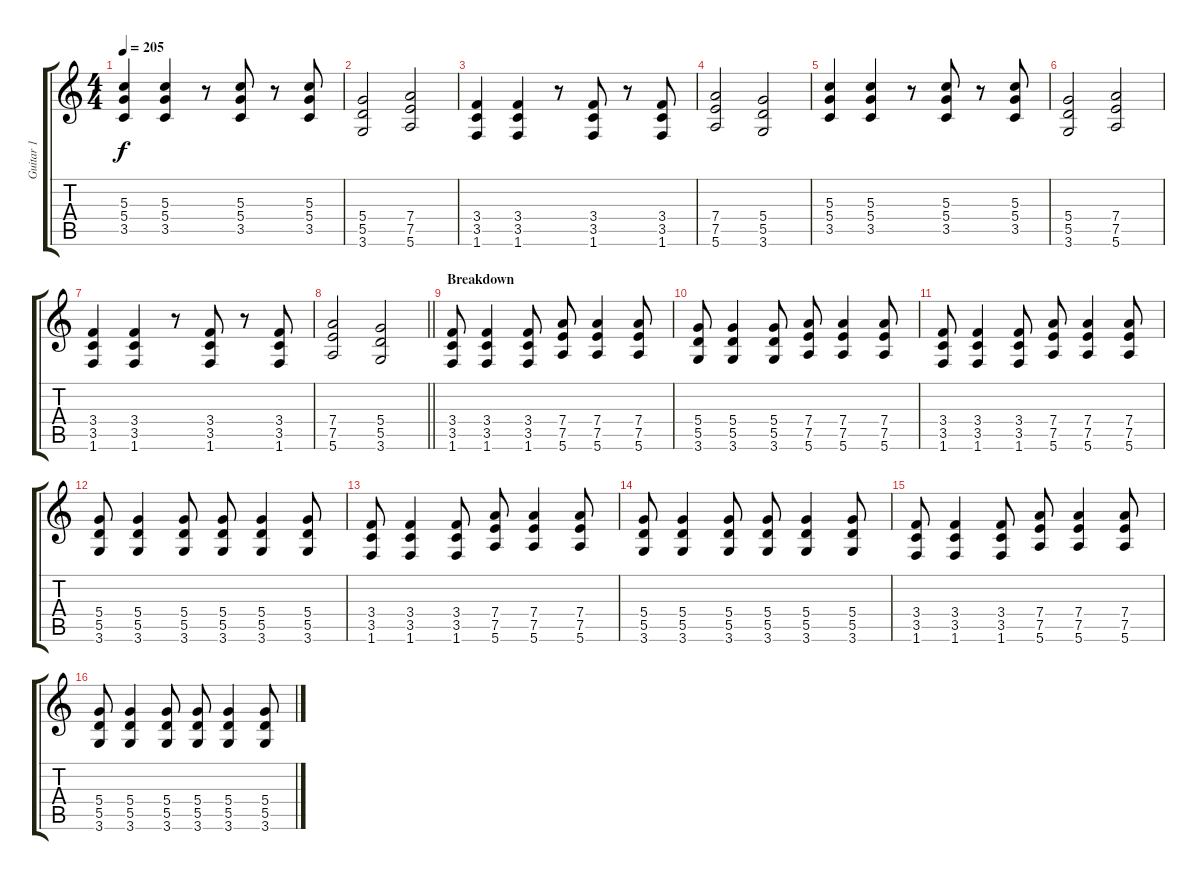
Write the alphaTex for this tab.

\track ("Guitar 1" "Guitar 1") {instrument distortionguitar}
\staff {score tabs}
\tuning (E4 B3 G3 D3 A2 E2) {hide}
\ts (4 4)
\tempo 205
\clef g2
\ks c
(5.3 5.4 3.5).4{dy f} (5.3 5.4 3.5).4 r.8 (5.3 5.4 3.5).8 r.8 (5.3 5.4 3.5).8 |
(5.4 5.5 3.6).2 (7.4 7.5 5.6).2 |
(3.4 3.5 1.6).4 (3.4 3.5 1.6).4 r.8 (3.4 3.5 1.6).8 r.8 (3.4 3.5 1.6).8 |
(7.4 7.5 5.6).2 (5.4 5.5 3.6).2 |
(5.3 5.4 3.5).4 (5.3 5.4 3.5).4 r.8 (5.3 5.4 3.5).8 r.8 (5.3 5.4 3.5).8 |
(5.4 5.5 3.6).2 (7.4 7.5 5.6).2 |
(3.4 3.5 1.6).4 (3.4 3.5 1.6).4 r.8 (3.4 3.5 1.6).8 r.8 (3.4 3.5 1.6).8 |
\barLineRight lightlight
(7.4 7.5 5.6).2 (5.4 5.5 3.6).2 |
\section ("" "Breakdown")
(3.4 3.5 1.6).8 (3.4 3.5 1.6).4 (3.4 3.5 1.6).8 (7.4 7.5 5.6).8 (7.4 7.5 5.6).4 (7.4 7.5 5.6).8 |
(5.4 5.5 3.6).8 (5.4 5.5 3.6).4 (5.4 5.5 3.6).8 (7.4 7.5 5.6).8 (7.4 7.5 5.6).4 (7.4 7.5 5.6).8 |
(3.4 3.5 1.6).8 (3.4 3.5 1.6).4 (3.4 3.5 1.6).8 (7.4 7.5 5.6).8 (7.4 7.5 5.6).4 (7.4 7.5 5.6).8 |
(5.4 5.5 3.6).8 (5.4 5.5 3.6).4 (5.4 5.5 3.6).8 (5.4 5.5 3.6).8 (5.4 5.5 3.6).4 (5.4 5.5 3.6).8 |
(3.4 3.5 1.6).8 (3.4 3.5 1.6).4 (3.4 3.5 1.6).8 (7.4 7.5 5.6).8 (7.4 7.5 5.6).4 (7.4 7.5 5.6).8 |
(5.4 5.5 3.6).8 (5.4 5.5 3.6).4 (5.4 5.5 3.6).8 (5.4 5.5 3.6).8 (5.4 5.5 3.6).4 (5.4 5.5 3.6).8 |
(3.4 3.5 1.6).8 (3.4 3.5 1.6).4 (3.4 3.5 1.6).8 (7.4 7.5 5.6).8 (7.4 7.5 5.6).4 (7.4 7.5 5.6).8 |
(5.4 5.5 3.6).8 (5.4 5.5 3.6).4 (5.4 5.5 3.6).8 (5.4 5.5 3.6).8 (5.4 5.5 3.6).4 (5.4 5.5 3.6).8
